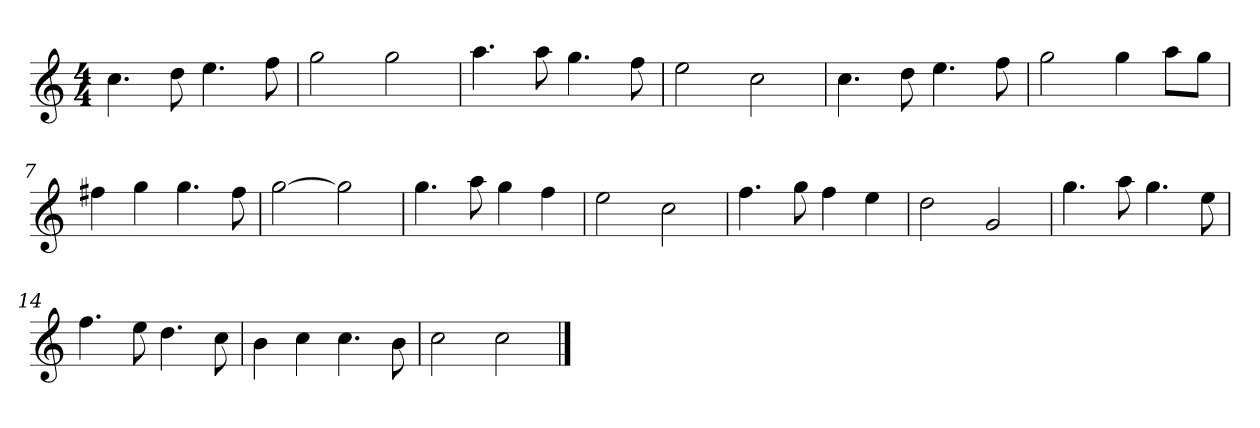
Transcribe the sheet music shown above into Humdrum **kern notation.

**kern
*part1
*staff1
*k[]
*M4/4
*MM120
=1
4.cc
8dd
4.ee
8ff
=2
2gg
2gg
=3
4.aa
8aa
4.gg
8ff
=4
2ee
2cc
=5
4.cc
8dd
4.ee
8ff
=6
2gg
4gg
8aaL
8ggJ
=7
4ff#X
4gg
4.gg
8ff#
=8
[2gg
2gg]
=9
4.gg
8aa
4gg
4ff
=10
2ee
2cc
=11
4.ff
8gg
4ff
4ee
=12
2dd
2g
=13
4.gg
8aa
4.gg
8ee
=14
4.ff
8ee
4.dd
8cc
=15
4b
4cc
4.cc
8b
=16
2cc
2cc
==
*-
